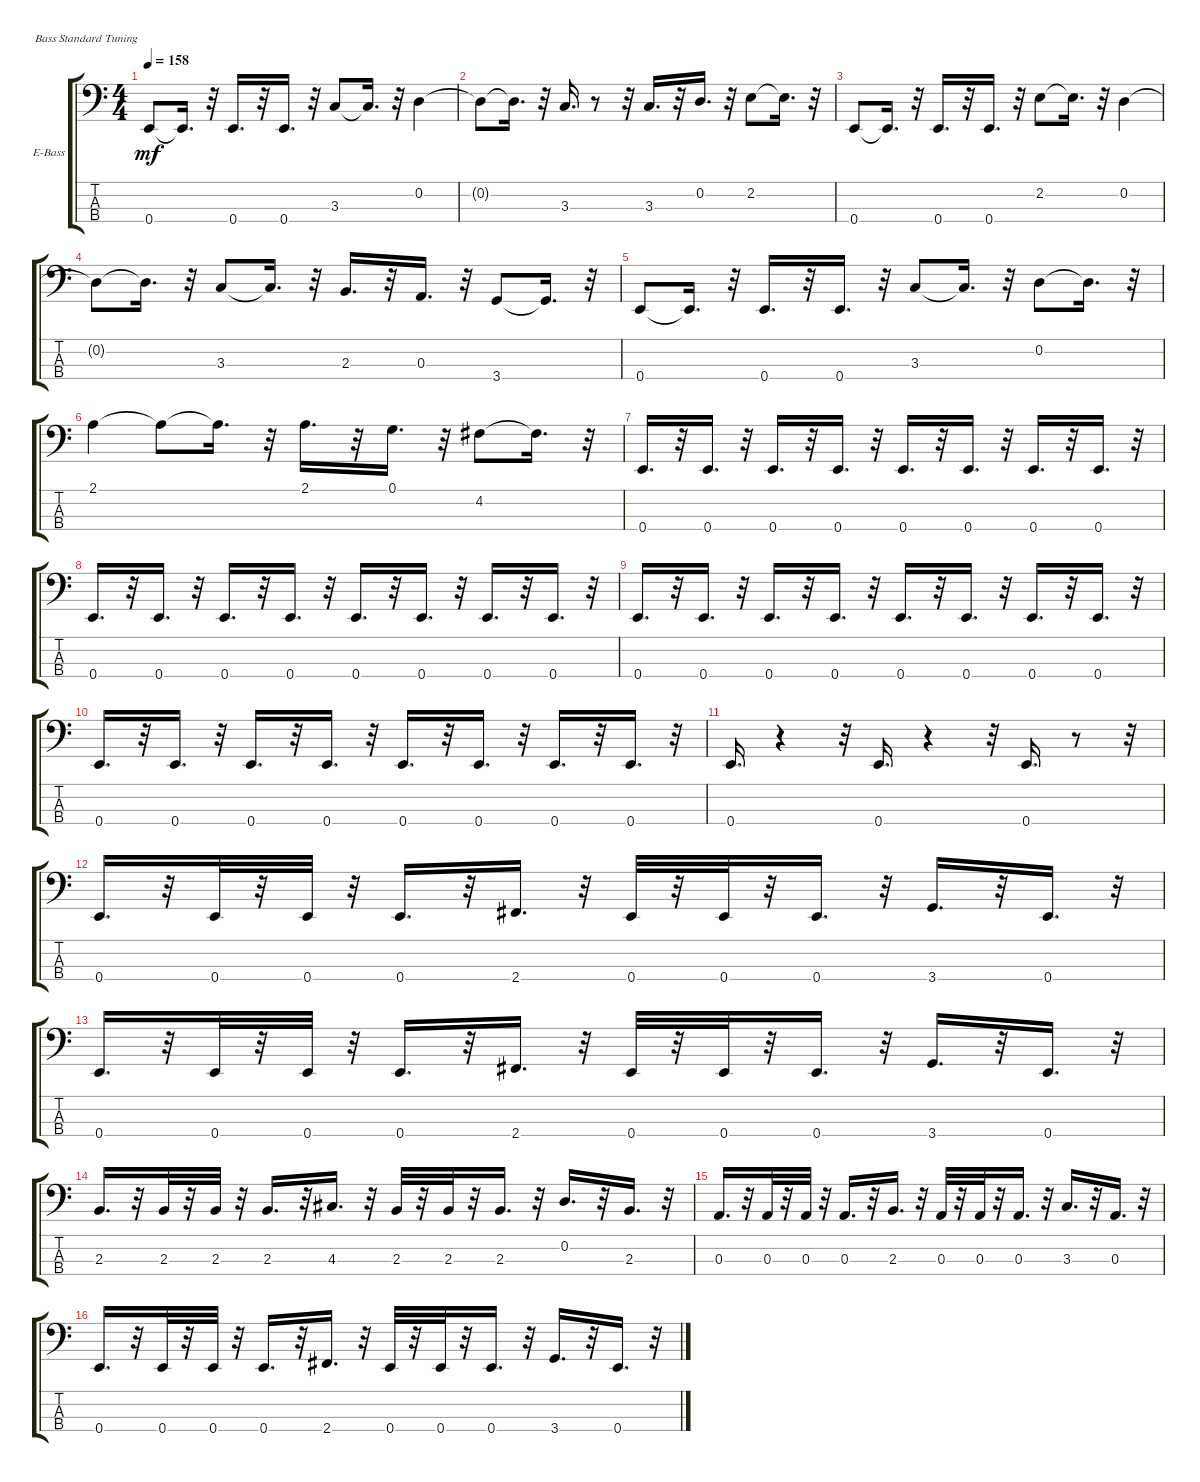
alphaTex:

\bracketExtendMode groupsimilarinstruments
\firstSystemTrackNameOrientation horizontal
\otherSystemsTrackNameOrientation horizontal
\track ("" "E-Bass") {instrument electricbassfinger}
\staff {score tabs}
\tuning (G2 D2 A1 E1)
\ts (4 4)
\tempo 158
\clef f4
\ks c
0.4.8{dy mf} 0.4{t}.16{d} r.32 0.4.16{d} r.32 0.4.16{d} r.32 3.3.8 3.3{t}.16{d} r.32 0.2.4 |
0.2{t}.8 0.2{t}.16{d} r.32 3.3.16{d} r.8 r.32 3.3.16{d} r.32 0.2.16{d} r.32 2.2.8 2.2{t}.16{d} r.32 |
0.4.8 0.4{t}.16{d} r.32 0.4.16{d} r.32 0.4.16{d} r.32 2.2.8 2.2{t}.16{d} r.32 0.2.4 |
0.2{t}.8 0.2{t}.16{d} r.32 3.3.8 3.3{t}.16{d} r.32 2.3.16{d} r.32 0.3.16{d} r.32 3.4.8 3.4{t}.16{d} r.32 |
0.4.8 0.4{t}.16{d} r.32 0.4.16{d} r.32 0.4.16{d} r.32 3.3.8 3.3{t}.16{d} r.32 0.2.8 0.2{t}.16{d} r.32 |
2.1.4 2.1{t}.8 2.1{t}.16{d} r.32 2.1.16{d} r.32 0.1.16{d} r.32 4.2.8 4.2{t}.16{d} r.32 |
0.4.16{d} r.32 0.4.16{d} r.32 0.4.16{d} r.32 0.4.16{d} r.32 0.4.16{d} r.32 0.4.16{d} r.32 0.4.16{d} r.32 0.4.16{d} r.32 |
0.4.16{d} r.32 0.4.16{d} r.32 0.4.16{d} r.32 0.4.16{d} r.32 0.4.16{d} r.32 0.4.16{d} r.32 0.4.16{d} r.32 0.4.16{d} r.32 |
0.4.16{d} r.32 0.4.16{d} r.32 0.4.16{d} r.32 0.4.16{d} r.32 0.4.16{d} r.32 0.4.16{d} r.32 0.4.16{d} r.32 0.4.16{d} r.32 |
0.4.16{d} r.32 0.4.16{d} r.32 0.4.16{d} r.32 0.4.16{d} r.32 0.4.16{d} r.32 0.4.16{d} r.32 0.4.16{d} r.32 0.4.16{d} r.32 |
0.4.16{d} r.4 r.32 0.4.16{d} r.4 r.32 0.4.16{d} r.8 r.32 |
0.4.16{d} r.32 0.4.32 r.32 0.4.32 r.32 0.4.16{d} r.32 2.4.16{d} r.32 0.4.32 r.32 0.4.32 r.32 0.4.16{d} r.32 3.4.16{d} r.32 0.4.16{d} r.32 |
0.4.16{d} r.32 0.4.32 r.32 0.4.32 r.32 0.4.16{d} r.32 2.4.16{d} r.32 0.4.32 r.32 0.4.32 r.32 0.4.16{d} r.32 3.4.16{d} r.32 0.4.16{d} r.32 |
2.3.16{d} r.32 2.3.32 r.32 2.3.32 r.32 2.3.16{d} r.32 4.3.16{d} r.32 2.3.32 r.32 2.3.32 r.32 2.3.16{d} r.32 0.2.16{d} r.32 2.3.16{d} r.32 |
0.3.16{d} r.32 0.3.32 r.32 0.3.32 r.32 0.3.16{d} r.32 2.3.16{d} r.32 0.3.32 r.32 0.3.32 r.32 0.3.16{d} r.32 3.3.16{d} r.32 0.3.16{d} r.32 |
0.4.16{d} r.32 0.4.32 r.32 0.4.32 r.32 0.4.16{d} r.32 2.4.16{d} r.32 0.4.32 r.32 0.4.32 r.32 0.4.16{d} r.32 3.4.16{d} r.32 0.4.16{d} r.32
